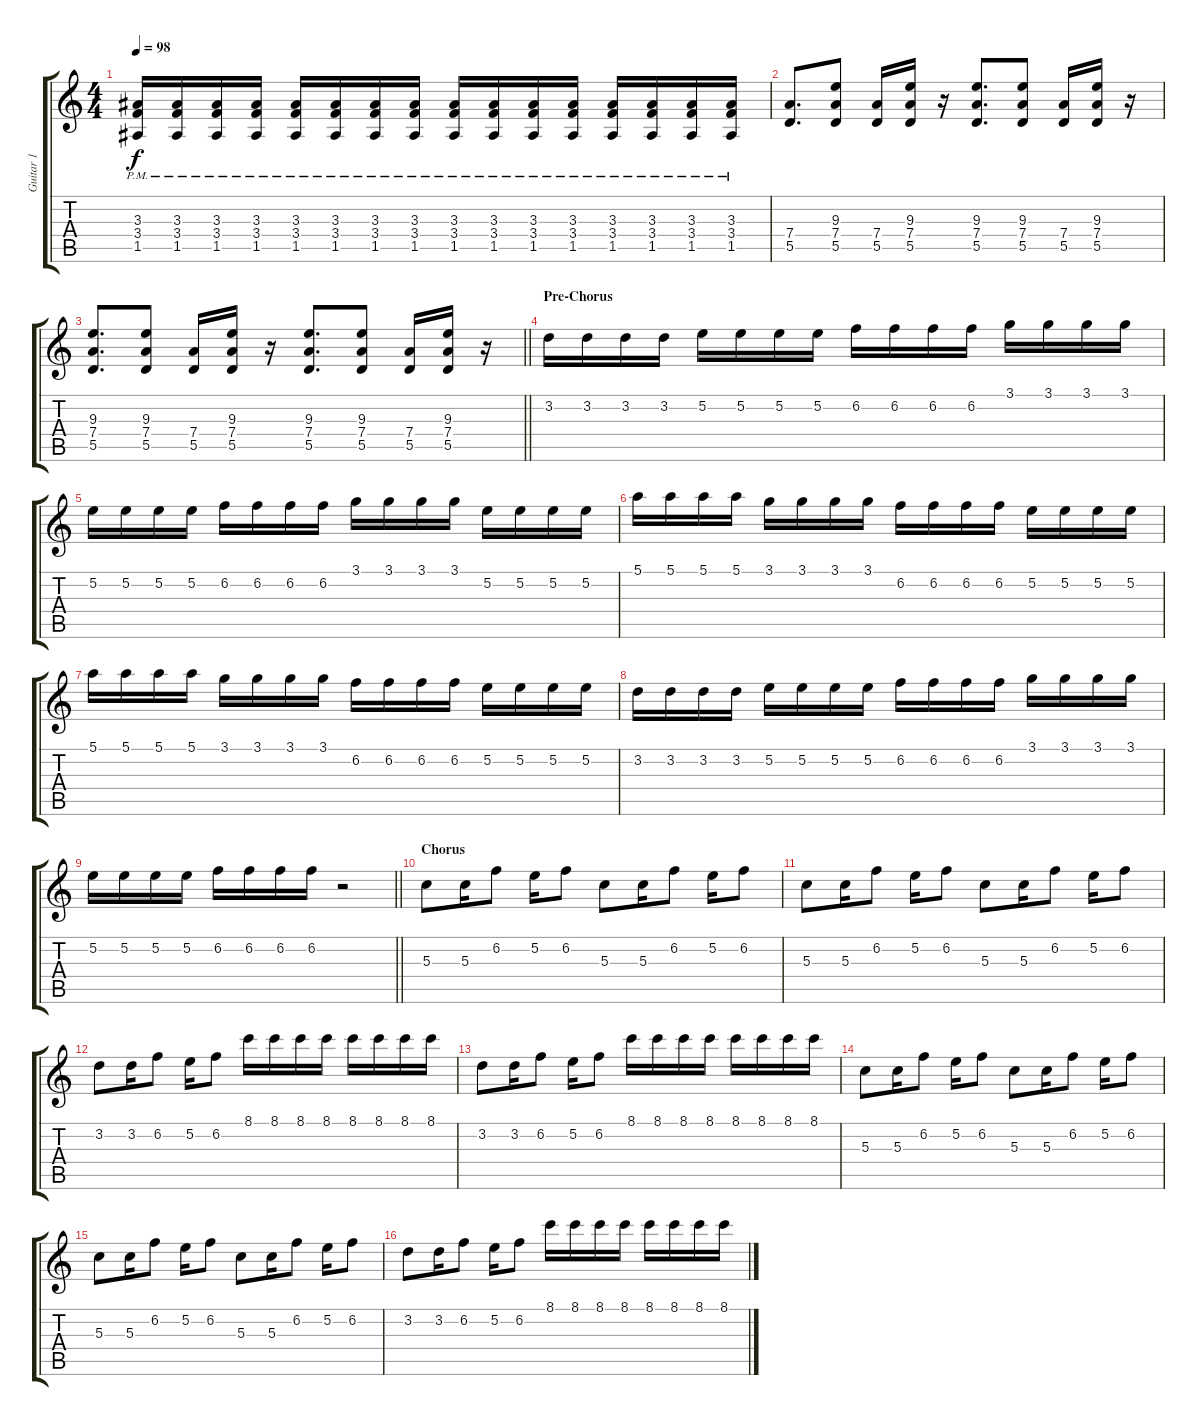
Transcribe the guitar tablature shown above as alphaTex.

\track ("Guitar 1" "Guitar 1") {instrument overdrivenguitar}
\staff {score tabs}
\tuning (E4 B3 G3 D3 A2 D2) {hide}
\ts (4 4)
\tempo 98
\clef g2
\ks c
(3.3{pm} 3.4{pm} 1.5{pm}).16{dy f} (3.3{pm} 3.4{pm} 1.5{pm}).16 (3.3{pm} 3.4{pm} 1.5{pm}).16 (3.3{pm} 3.4{pm} 1.5{pm}).16 (3.3{pm} 3.4{pm} 1.5{pm}).16 (3.3{pm} 3.4{pm} 1.5{pm}).16 (3.3{pm} 3.4{pm} 1.5{pm}).16 (3.3{pm} 3.4{pm} 1.5{pm}).16 (3.3{pm} 3.4{pm} 1.5{pm}).16 (3.3{pm} 3.4{pm} 1.5{pm}).16 (3.3{pm} 3.4{pm} 1.5{pm}).16 (3.3{pm} 3.4{pm} 1.5{pm}).16 (3.3{pm} 3.4{pm} 1.5{pm}).16 (3.3{pm} 3.4{pm} 1.5{pm}).16 (3.3{pm} 3.4{pm} 1.5{pm}).16 (3.3{pm} 3.4{pm} 1.5{pm}).16 |
(7.4 5.5).8{d} (9.3 7.4 5.5).8 (7.4 5.5).16 (9.3 7.4 5.5).16 r.16 (9.3 7.4 5.5).8{d} (9.3 7.4 5.5).8 (7.4 5.5).16 (9.3 7.4 5.5).16 r.16 |
\barLineRight lightlight
(9.3 7.4 5.5).8{d} (9.3 7.4 5.5).8 (7.4 5.5).16 (9.3 7.4 5.5).16 r.16 (9.3 7.4 5.5).8{d} (9.3 7.4 5.5).8 (7.4 5.5).16 (9.3 7.4 5.5).16 r.16 |
\section ("" "Pre-Chorus")
3.2.16 3.2.16 3.2.16 3.2.16 5.2.16 5.2.16 5.2.16 5.2.16 6.2.16 6.2.16 6.2.16 6.2.16 3.1.16 3.1.16 3.1.16 3.1.16 |
5.2.16 5.2.16 5.2.16 5.2.16 6.2.16 6.2.16 6.2.16 6.2.16 3.1.16 3.1.16 3.1.16 3.1.16 5.2.16 5.2.16 5.2.16 5.2.16 |
5.1.16 5.1.16 5.1.16 5.1.16 3.1.16 3.1.16 3.1.16 3.1.16 6.2.16 6.2.16 6.2.16 6.2.16 5.2.16 5.2.16 5.2.16 5.2.16 |
5.1.16 5.1.16 5.1.16 5.1.16 3.1.16 3.1.16 3.1.16 3.1.16 6.2.16 6.2.16 6.2.16 6.2.16 5.2.16 5.2.16 5.2.16 5.2.16 |
3.2.16 3.2.16 3.2.16 3.2.16 5.2.16 5.2.16 5.2.16 5.2.16 6.2.16 6.2.16 6.2.16 6.2.16 3.1.16 3.1.16 3.1.16 3.1.16 |
\barLineRight lightlight
5.2.16 5.2.16 5.2.16 5.2.16 6.2.16 6.2.16 6.2.16 6.2.16 r.2 |
\section ("" "Chorus")
5.3.8 5.3.16 6.2.8 5.2.16 6.2.8 5.3.8 5.3.16 6.2.8 5.2.16 6.2.8 |
5.3.8 5.3.16 6.2.8 5.2.16 6.2.8 5.3.8 5.3.16 6.2.8 5.2.16 6.2.8 |
3.2.8 3.2.16 6.2.8 5.2.16 6.2.8 8.1.16 8.1.16 8.1.16 8.1.16 8.1.16 8.1.16 8.1.16 8.1.16 |
3.2.8 3.2.16 6.2.8 5.2.16 6.2.8 8.1.16 8.1.16 8.1.16 8.1.16 8.1.16 8.1.16 8.1.16 8.1.16 |
5.3.8 5.3.16 6.2.8 5.2.16 6.2.8 5.3.8 5.3.16 6.2.8 5.2.16 6.2.8 |
5.3.8 5.3.16 6.2.8 5.2.16 6.2.8 5.3.8 5.3.16 6.2.8 5.2.16 6.2.8 |
3.2.8 3.2.16 6.2.8 5.2.16 6.2.8 8.1.16 8.1.16 8.1.16 8.1.16 8.1.16 8.1.16 8.1.16 8.1.16
